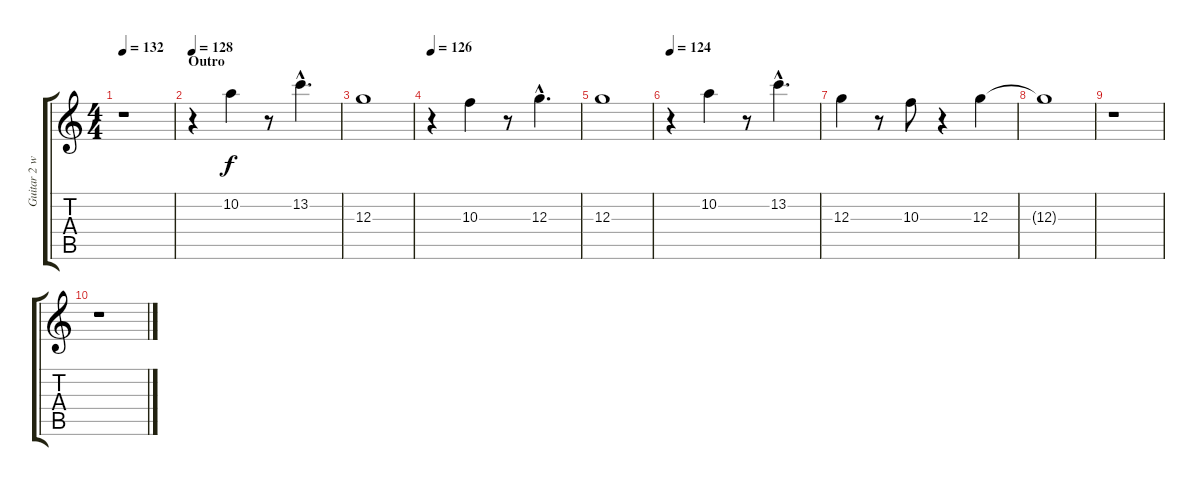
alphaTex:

\track ("Guitar 2 w/Clean tone + delay" "Guitar 2 w") {instrument electricguitarclean}
\staff {score tabs}
\tuning (E4 B3 G3 D3 A2 E2) {hide}
\ts (4 4)
\tempo 132
\clef g2
\ks c
r.1{dy f} |
\section ("" "Outro")
\tempo 128
r.4{volume 13 balance 4} 10.2.4 r.8 13.2{hac}.4{d} |
12.3.1 |
\tempo 126
r.4 10.3.4 r.8 12.3{hac}.4{d} |
12.3.1 |
\tempo 124
r.4{volume 8} 10.2.4 r.8 13.2{hac}.4{d} |
12.3.4 r.8 10.3.8 r.4 12.3.4 |
12.3{t}.1 |
r.1 |
r.1
